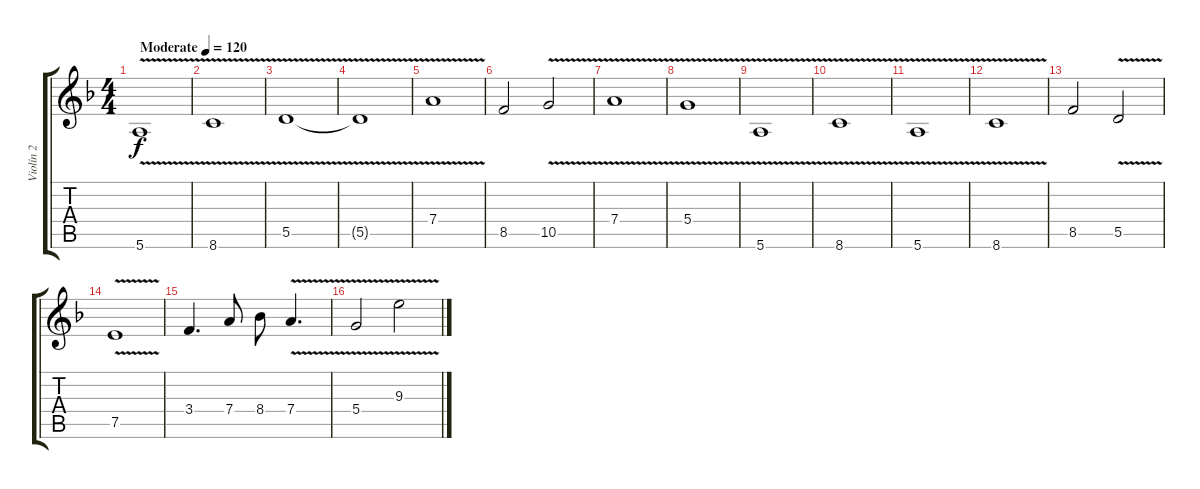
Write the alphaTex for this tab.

\track ("Violín 2" "Violín 2") {instrument overdrivenguitar}
\staff {score tabs}
\tuning (E4 B3 G3 D3 A2 E2) {hide}
\ts (4 4)
\tempo (120 "Moderate")
\clef g2
\ks f
5.6{v}.1{dy f instrument overdrivenguitar} |
8.6{v}.1 |
5.5{v}.1 |
5.5{t}.1 |
7.4{v}.1 |
8.5.2 10.5{v}.2 |
7.4{v}.1 |
5.4{v}.1 |
5.6{v}.1 |
8.6{v}.1 |
5.6{v}.1 |
8.6{v}.1 |
8.5.2 5.5{v}.2 |
7.5{v}.1 |
3.4.4{d} 7.4.8 8.4.8 7.4{v}.4{d} |
5.4{v}.2 9.3{v}.2
